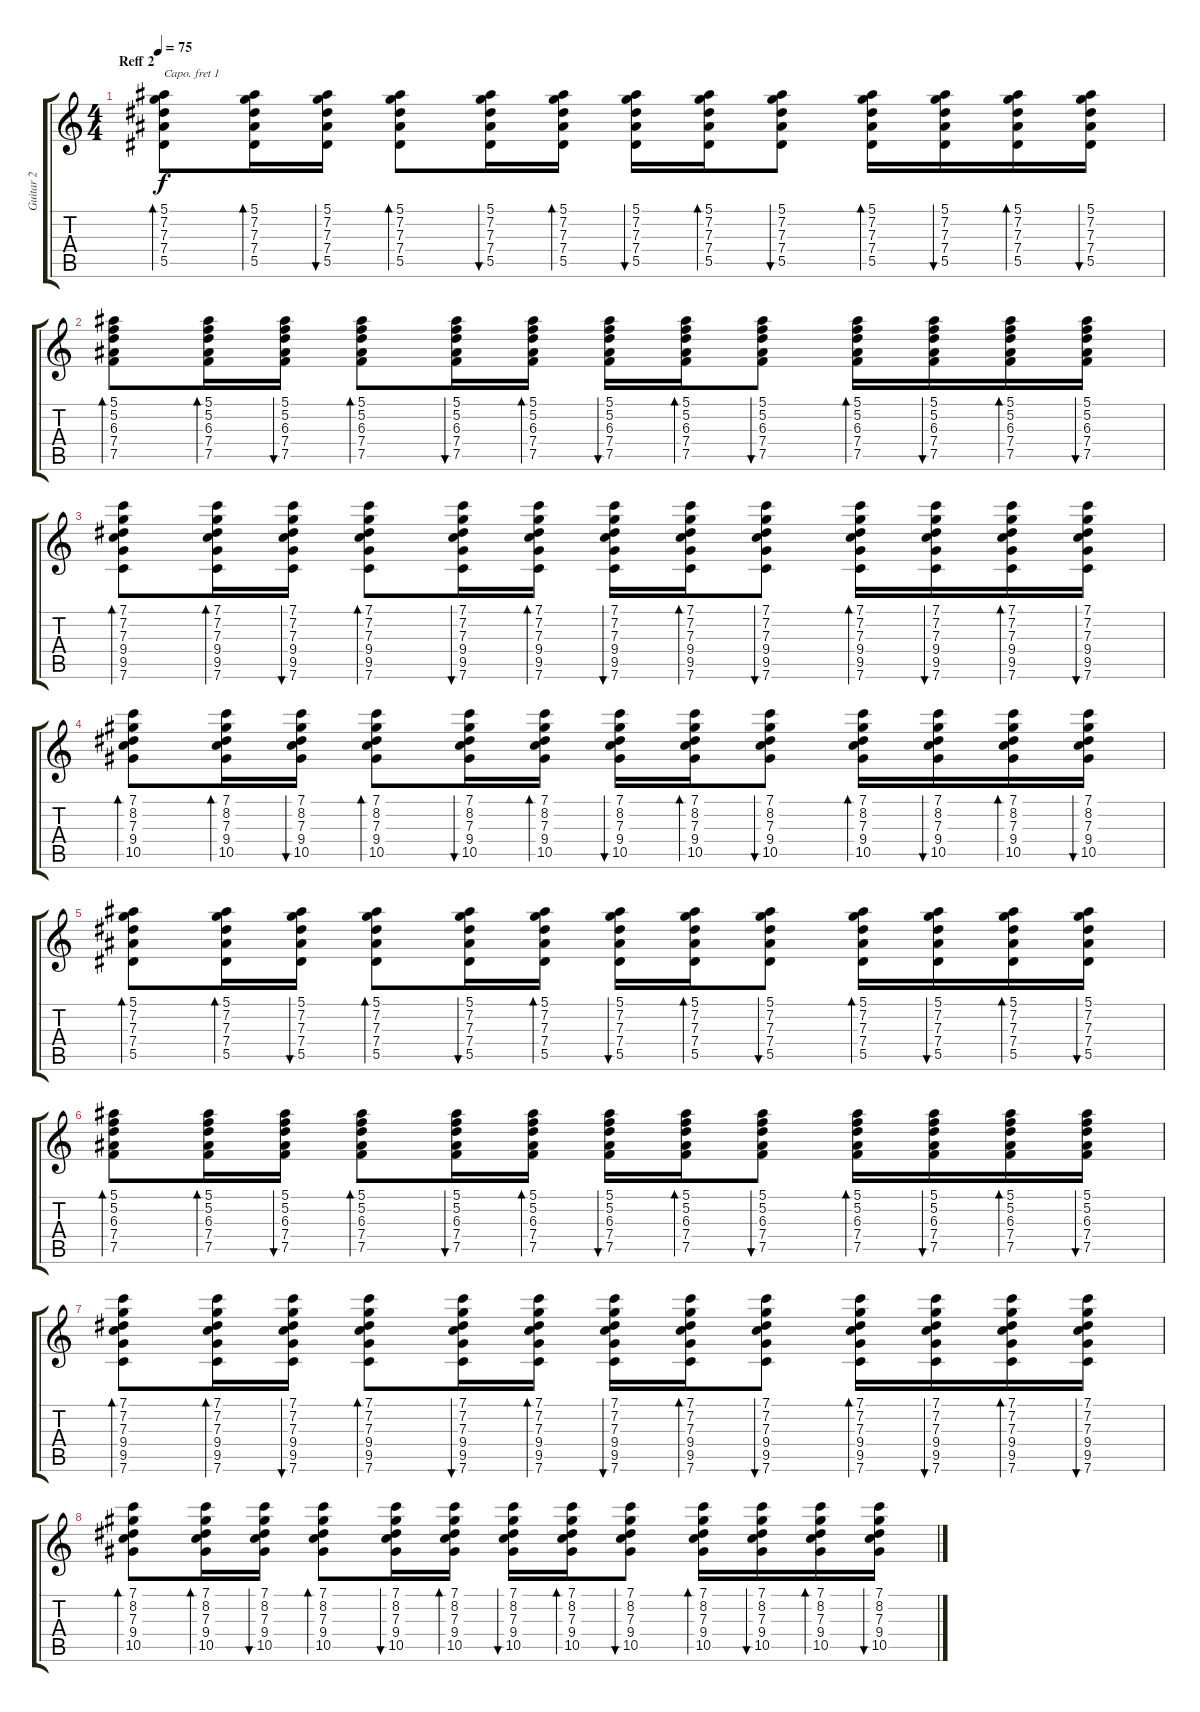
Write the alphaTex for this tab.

\track ("Guitar 2" "Guitar 2") {instrument acousticguitarsteel}
\staff {score tabs}
\capo 1
\tuning (E4 B3 G3 D3 A2 E2) {hide}
\ts (4 4)
\section ("" "Reff 2")
\tempo 75
\clef g2
\ks c
(5.1 7.2 7.3 7.4 5.5).8{bd 30 dy f} (5.1 7.2 7.3 7.4 5.5).16{bd 30} (5.1 7.2 7.3 7.4 5.5).16{bu 30} (5.1 7.2 7.3 7.4 5.5).8{bd 30} (5.1 7.2 7.3 7.4 5.5).16{bu 30} (5.1 7.2 7.3 7.4 5.5).16{bd 30} (5.1 7.2 7.3 7.4 5.5).16{bu 30} (5.1 7.2 7.3 7.4 5.5).16{bd 30} (5.1 7.2 7.3 7.4 5.5).8{bu 30} (5.1 7.2 7.3 7.4 5.5).16{bd 30} (5.1 7.2 7.3 7.4 5.5).16{bu 30} (5.1 7.2 7.3 7.4 5.5).16{bd 30} (5.1 7.2 7.3 7.4 5.5).16{bu 30} |
(5.1 5.2 6.3 7.4 7.5).8{bd 30} (5.1 5.2 6.3 7.4 7.5).16{bd 30} (5.1 5.2 6.3 7.4 7.5).16{bu 30} (5.1 5.2 6.3 7.4 7.5).8{bd 30} (5.1 5.2 6.3 7.4 7.5).16{bu 30} (5.1 5.2 6.3 7.4 7.5).16{bd 30} (5.1 5.2 6.3 7.4 7.5).16{bu 30} (5.1 5.2 6.3 7.4 7.5).16{bd 30} (5.1 5.2 6.3 7.4 7.5).8{bu 30} (5.1 5.2 6.3 7.4 7.5).16{bd 30} (5.1 5.2 6.3 7.4 7.5).16{bu 30} (5.1 5.2 6.3 7.4 7.5).16{bd 30} (5.1 5.2 6.3 7.4 7.5).16{bu 30} |
(7.1 7.2 7.3 9.4 9.5 7.6).8{bd 30} (7.1 7.2 7.3 9.4 9.5 7.6).16{bd 30} (7.1 7.2 7.3 9.4 9.5 7.6).16{bu 30} (7.1 7.2 7.3 9.4 9.5 7.6).8{bd 30} (7.1 7.2 7.3 9.4 9.5 7.6).16{bu 30} (7.1 7.2 7.3 9.4 9.5 7.6).16{bd 30} (7.1 7.2 7.3 9.4 9.5 7.6).16{bu 30} (7.1 7.2 7.3 9.4 9.5 7.6).16{bd 30} (7.1 7.2 7.3 9.4 9.5 7.6).8{bu 30} (7.1 7.2 7.3 9.4 9.5 7.6).16{bd 30} (7.1 7.2 7.3 9.4 9.5 7.6).16{bu 30} (7.1 7.2 7.3 9.4 9.5 7.6).16{bd 30} (7.1 7.2 7.3 9.4 9.5 7.6).16{bu 30} |
(7.1 8.2 7.3 9.4 10.5).8{bd 30} (7.1 8.2 7.3 9.4 10.5).16{bd 30} (7.1 8.2 7.3 9.4 10.5).16{bu 30} (7.1 8.2 7.3 9.4 10.5).8{bd 30} (7.1 8.2 7.3 9.4 10.5).16{bu 30} (7.1 8.2 7.3 9.4 10.5).16{bd 30} (7.1 8.2 7.3 9.4 10.5).16{bu 30} (7.1 8.2 7.3 9.4 10.5).16{bd 30} (7.1 8.2 7.3 9.4 10.5).8{bu 30} (7.1 8.2 7.3 9.4 10.5).16{bd 30} (7.1 8.2 7.3 9.4 10.5).16{bu 30} (7.1 8.2 7.3 9.4 10.5).16{bd 30} (7.1 8.2 7.3 9.4 10.5).16{bu 30} |
(5.1 7.2 7.3 7.4 5.5).8{bd 30} (5.1 7.2 7.3 7.4 5.5).16{bd 30} (5.1 7.2 7.3 7.4 5.5).16{bu 30} (5.1 7.2 7.3 7.4 5.5).8{bd 30} (5.1 7.2 7.3 7.4 5.5).16{bu 30} (5.1 7.2 7.3 7.4 5.5).16{bd 30} (5.1 7.2 7.3 7.4 5.5).16{bu 30} (5.1 7.2 7.3 7.4 5.5).16{bd 30} (5.1 7.2 7.3 7.4 5.5).8{bu 30} (5.1 7.2 7.3 7.4 5.5).16{bd 30} (5.1 7.2 7.3 7.4 5.5).16{bu 30} (5.1 7.2 7.3 7.4 5.5).16{bd 30} (5.1 7.2 7.3 7.4 5.5).16{bu 30} |
(5.1 5.2 6.3 7.4 7.5).8{bd 30} (5.1 5.2 6.3 7.4 7.5).16{bd 30} (5.1 5.2 6.3 7.4 7.5).16{bu 30} (5.1 5.2 6.3 7.4 7.5).8{bd 30} (5.1 5.2 6.3 7.4 7.5).16{bu 30} (5.1 5.2 6.3 7.4 7.5).16{bd 30} (5.1 5.2 6.3 7.4 7.5).16{bu 30} (5.1 5.2 6.3 7.4 7.5).16{bd 30} (5.1 5.2 6.3 7.4 7.5).8{bu 30} (5.1 5.2 6.3 7.4 7.5).16{bd 30} (5.1 5.2 6.3 7.4 7.5).16{bu 30} (5.1 5.2 6.3 7.4 7.5).16{bd 30} (5.1 5.2 6.3 7.4 7.5).16{bu 30} |
(7.1 7.2 7.3 9.4 9.5 7.6).8{bd 30} (7.1 7.2 7.3 9.4 9.5 7.6).16{bd 30} (7.1 7.2 7.3 9.4 9.5 7.6).16{bu 30} (7.1 7.2 7.3 9.4 9.5 7.6).8{bd 30} (7.1 7.2 7.3 9.4 9.5 7.6).16{bu 30} (7.1 7.2 7.3 9.4 9.5 7.6).16{bd 30} (7.1 7.2 7.3 9.4 9.5 7.6).16{bu 30} (7.1 7.2 7.3 9.4 9.5 7.6).16{bd 30} (7.1 7.2 7.3 9.4 9.5 7.6).8{bu 30} (7.1 7.2 7.3 9.4 9.5 7.6).16{bd 30} (7.1 7.2 7.3 9.4 9.5 7.6).16{bu 30} (7.1 7.2 7.3 9.4 9.5 7.6).16{bd 30} (7.1 7.2 7.3 9.4 9.5 7.6).16{bu 30} |
(7.1 8.2 7.3 9.4 10.5).8{bd 30} (7.1 8.2 7.3 9.4 10.5).16{bd 30} (7.1 8.2 7.3 9.4 10.5).16{bu 30} (7.1 8.2 7.3 9.4 10.5).8{bd 30} (7.1 8.2 7.3 9.4 10.5).16{bu 30} (7.1 8.2 7.3 9.4 10.5).16{bd 30} (7.1 8.2 7.3 9.4 10.5).16{bu 30} (7.1 8.2 7.3 9.4 10.5).16{bd 30} (7.1 8.2 7.3 9.4 10.5).8{bu 30} (7.1 8.2 7.3 9.4 10.5).16{bd 30} (7.1 8.2 7.3 9.4 10.5).16{bu 30} (7.1 8.2 7.3 9.4 10.5).16{bd 30} (7.1 8.2 7.3 9.4 10.5).16{bu 30}
